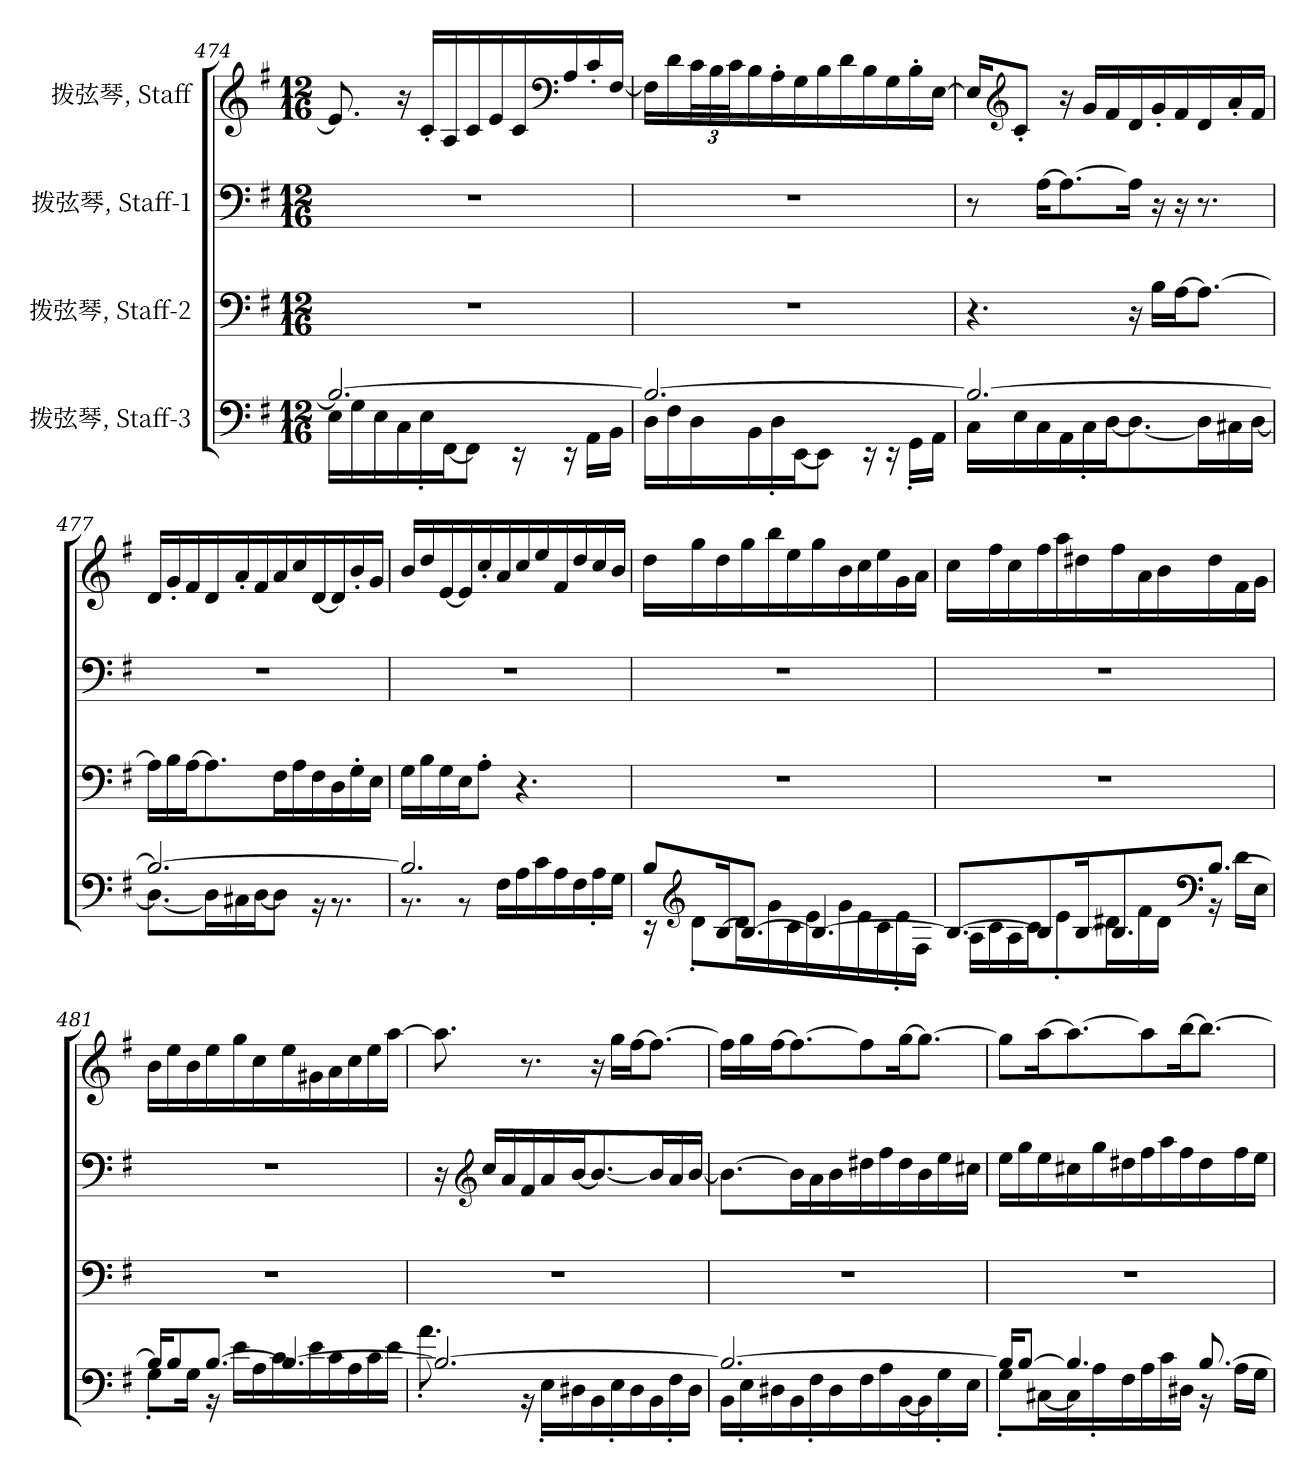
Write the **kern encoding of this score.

**kern	**kern	**kern	**kern
*part4	*part3	*part2	*part1
*staff4	*staff3	*staff2	*staff1
*I"拨弦琴, Staff-3	*I"拨弦琴, Staff-2	*I"拨弦琴, Staff-1	*I"拨弦琴, Staff
!!LO:PB:g=z
*clefF4	*clefF4	*clefF4	*clefG2
*k[f#]	*k[f#]	*k[f#]	*k[f#]
*M12/16	*M12/16	*M12/16	*M12/16
=474	=474	=474	=474
*^	*	*	*
2.B/_	16E\LL	2.r	2.r	8.e/]
.	16G\	.	.	.
.	16E\	.	.	.
.	16C\	.	.	16r
.	16E'\	.	.	16c'/LL
.	[16FF#\J	.	.	16A/
.	8FF#\J]	.	.	16c/
.	.	.	.	16e/
.	16r	.	.	16c/
*	*	*	*	*clefF4
.	16r	.	.	16A/
.	16AA\LL	.	.	16c'/
.	16BB\JJ	.	.	[16F#/JJ
=475	=475	=475	=475	=475
2.B/_	16D\LL	2.r	2.r	16F#\LL]
.	16F#\	.	.	16d\
*	*	*	*	*Xbrackettup
.	16D\	.	.	48c\L
.	.	.	.	48B\
.	.	.	.	48c\J
.	16BB\	.	.	16B\
.	16D'\	.	.	16A'\
.	[16EE\J	.	.	16G\
.	8EE\J]	.	.	16B\
.	.	.	.	16d\
.	16r	.	.	16B\
.	16r	.	.	16G\
.	16GG'\LL	.	.	16B'\
.	16AA\JJ	.	.	[16E\JJ
!!LO:LB:g=z
=476	=476	=476	=476	=476
2.B/_	16C\LL	4.r	8r	16E/KL]
*	*	*	*	*clefG2
.	16E\	.	.	8c'/J
.	16C\	.	[16A\KL	.
.	16AA\	.	8.A\_	16r
.	16C'\	.	.	16g/LL
.	[16D\J	.	.	16f#/
.	8.D\_	16r	16A\Jk]	16d/
.	.	16B\LL	16r	16g'/
.	.	[16A\J	16r	16f#/
.	16D\L]	8.A\J_	8.r	16d/
.	16C#X\	.	.	16a'/
.	[16D\JJ	.	.	16f#/JJ
=477	=477	=477	=477	=477
2.B/_	8.D\L_	16A\LL]	2.r	16d/LL
.	.	16B\	.	16g'/
.	.	[16A\J	.	16f#/
.	16D\L]	8.A\]	.	16d/
.	16C#X\	.	.	16a'/
.	[16D\J	.	.	16f#/
.	8D\J]	16F#\L	.	16a/
.	.	16A\	.	16cc/
.	16r	16F#\	.	[16d/
.	8.r	16D\	.	16d/]
.	.	16G'\	.	16b'/
.	.	16E\JJ	.	16g/JJ
=478	=478	=478	=478	=478
2.B/]	8.r	16G\LL	2.r	16b/LL
.	.	16B\	.	16dd/
.	.	16G\	.	[16e/
.	8r	16E\J	.	16e/]
.	.	8A'\J	.	16cc'/
.	16F#\LL	.	.	16a/
.	16A\	4.r	.	16cc/
.	16c\	.	.	16ee/
.	16A\	.	.	16f#/
.	16F#\	.	.	16dd/
.	16A'\	.	.	16cc/
.	16G\JJ	.	.	16b/JJ
!!LO:LB:g=z
=479	=479	=479	=479	=479
8B/L	16r	2.r	2.r	16dd\LL
*clefG2	*	*	*	*
.	8d'\L	.	.	16gg\
[16B/K	.	.	.	16dd\
8.B/J_	16d\L	.	.	16gg\
.	16g\	.	.	16bb\
.	16c\	.	.	16ee\
4.B/_	16e\	.	.	16gg\
.	16g\	.	.	16b\
.	16e\	.	.	16cc\
.	16c\	.	.	16ee\
.	16e'\	.	.	16g\
.	16F#\JJ	.	.	16a\JJ
=480	=480	=480	=480	=480
8.B/L_	16A\LL	2.r	2.r	16cc\LL
.	16c\	.	.	16ff#\
.	16A\	.	.	16cc\
8B/]	16c\J	.	.	16ff#\
.	8e'\	.	.	16aa\
[16B/K	.	.	.	16dd#X\
8.B/]	16d#X\L	.	.	16ff#\
.	16f#\	.	.	16a\
.	16d#\JJ	.	.	16b\
*clefF4	*	*	*	*
[8.B/J	16r	.	.	16dd#\
.	16d#\LL	.	.	16f#\
.	16E\JJ	.	.	16g\JJ
!!LO:PB:g=z
=481	=481	=481	=481	=481
16B/KL]	8G'\L	2.r	2.r	16b\LL
8B/	.	.	.	16ee\
.	16G\Jk	.	.	16b\
[8.B/J	16r	.	.	16ee\
.	16e\LL	.	.	16gg\
.	16A\	.	.	16cc\
4.B/_	16c\	.	.	16ee\
.	16e\	.	.	16g#X\
.	16c\	.	.	16a\
.	16A\	.	.	16cc\
.	16c\	.	.	16ee\
.	16e\JJ	.	.	[16aa\JJ
=482	=482	=482	=482	=482
2.B/_	8.a'\	2.r	16r	8.aa\]
*	*	*	*clefG2	*
.	.	.	16cc/LL	.
.	.	.	16a/	.
.	16r	.	16f#/	8.r
.	16E'\LL	.	16a/	.
.	16D#X\	.	[16b/J	.
.	16BB\	.	8.b/_	16r
.	16E'\	.	.	16gg\LL
.	16D#\	.	.	[16ff#\J
.	16BB\	.	16b/L]	8.ff#\J_
.	16F#'\	.	16a/	.
.	16D#\JJ	.	[16b/JJ	.
!!LO:LB:g=z
=483	=483	=483	=483	=483
2.B/_	16BB\LL	2.r	8.b\L_	16ff#\LL]
.	16E'\	.	.	16gg\
.	16D#X\	.	.	[16ff#\J
.	16BB\	.	16b\L]	8.ff#\_
.	16F#'\	.	16a\	.
.	16D#\	.	16b\	.
.	16F#\	.	16dd#X\	8ff#\]
.	16A\	.	16ff#\	.
.	[16BB\	.	16dd#\	[16gg\K
.	16BB\]	.	16b\	8.gg\J_
.	16G'\	.	16ee\	.
.	16E\JJ	.	16cc#X\JJ	.
=484	=484	=484	=484	=484
16B/KL]	8G'\L	2.r	16ee\LL	8gg\L]
[8B/J	.	.	16gg\	.
.	[16C#X\L	.	16ee\	[16aa\K
4.B/]	16C#\]	.	16cc#X\	8.aa\_
.	16A'\	.	16gg\	.
.	16F#\	.	16dd#X\	.
.	16A\	.	16ff#\	8aa\]
.	16c\	.	16aa\	.
.	16D#X\JJ	.	16ff#\	[16bb\K
[8.B/	16r	.	16dd#\	8.bb\J_
.	16A\LL	.	16ff#\	.
.	16G\JJ	.	16ee\JJ	.
*v	*v	*	*	*
=	=	=	=
*-	*-	*-	*-
